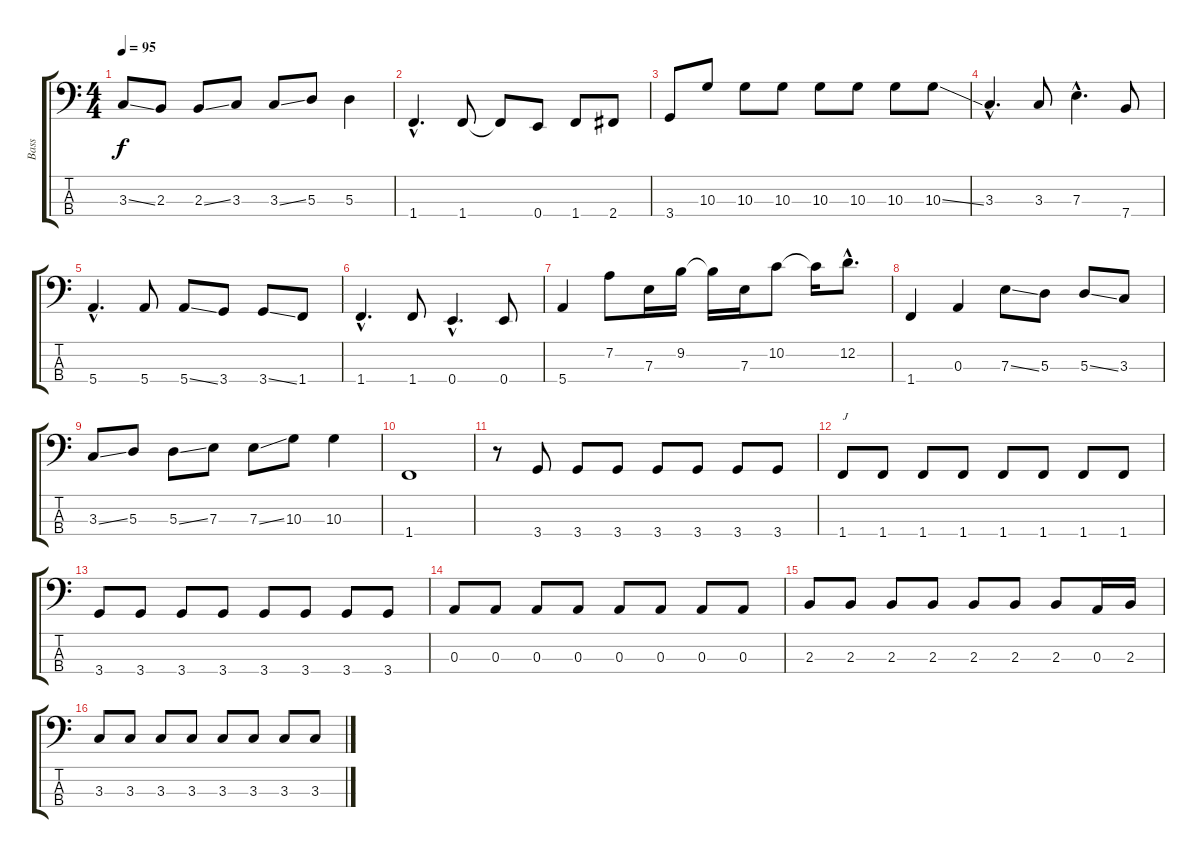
\track ("Bass" "Bass") {instrument electricbassfinger}
\staff {score tabs}
\tuning (G2 D2 A1 E1) {hide}
\ts (4 4)
\tempo 95
\clef f4
\ks c
3.3{ss}.8{dy f} 2.3.8 2.3{ss}.8 3.3.8 3.3{ss}.8 5.3.8 5.3.4 |
1.4{hac}.4{d} 1.4.8 1.4{t}.8 0.4.8 1.4.8 2.4.8 |
3.4.8 10.3.8 10.3.8 10.3.8 10.3.8 10.3.8 10.3.8 10.3{ss}.8 |
3.3{hac}.4{d} 3.3.8 7.3{hac}.4{d} 7.4.8 |
5.4{hac}.4{d} 5.4.8 5.4{ss}.8 3.4.8 3.4{ss}.8 1.4.8 |
1.4{hac}.4{d} 1.4.8 0.4{hac}.4{d} 0.4.8 |
5.4.4 7.2.8 7.3.16 9.2.16 9.2{t}.16 7.3.16 10.2.8 10.2{t}.16 12.2{hac}.8{d} |
1.4.4 0.3.4 7.3{ss}.8 5.3.8 5.3{ss}.8 3.3.8 |
3.3{ss}.8 5.3.8 5.3{ss}.8 7.3.8 7.3{ss}.8 10.3.8 10.3.4 |
1.4.1 |
r.8 3.4.8 3.4.8 3.4.8 3.4.8 3.4.8 3.4.8 3.4.8 |
1.4.8{txt "J"} 1.4.8 1.4.8 1.4.8 1.4.8 1.4.8 1.4.8 1.4.8 |
3.4.8 3.4.8 3.4.8 3.4.8 3.4.8 3.4.8 3.4.8 3.4.8 |
0.3.8 0.3.8 0.3.8 0.3.8 0.3.8 0.3.8 0.3.8 0.3.8 |
2.3.8 2.3.8 2.3.8 2.3.8 2.3.8 2.3.8 2.3.8 0.3.16 2.3.16 |
3.3.8 3.3.8 3.3.8 3.3.8 3.3.8 3.3.8 3.3.8 3.3.8
